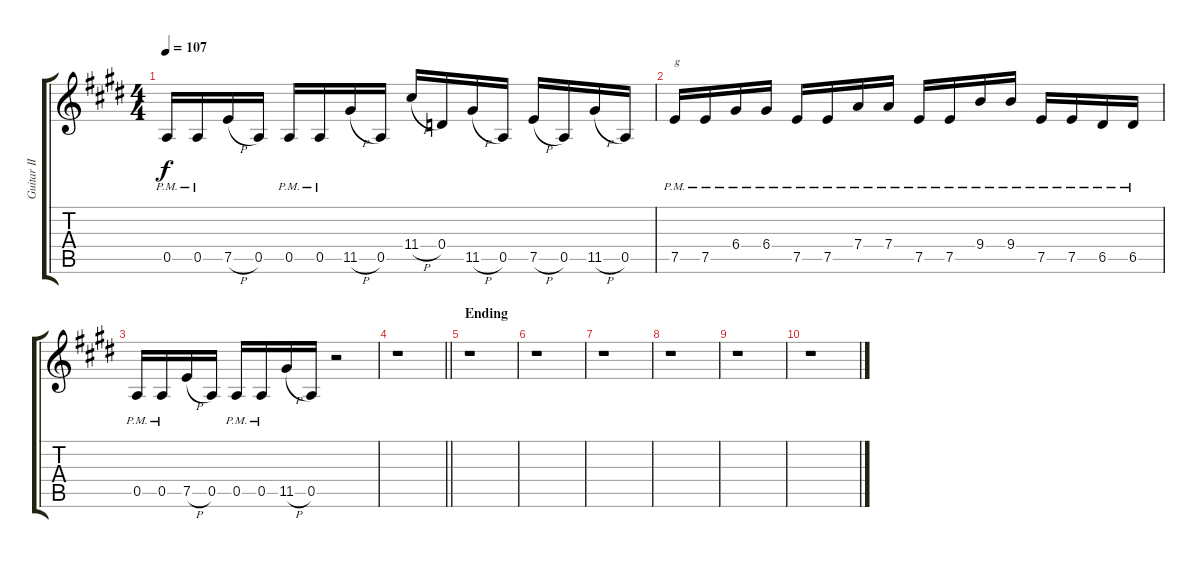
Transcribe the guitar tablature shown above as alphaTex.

\track ("Guitar II" "Guitar II") {instrument distortionguitar}
\staff {score tabs}
\tuning (E4 B3 G3 D3 A2 E2) {hide}
\ts (4 4)
\tempo 107
\clef g2
\ks e
0.5{pm}.16{dy f} 0.5{pm}.16 7.5{h}.16 0.5.16 0.5{pm}.16 0.5{pm}.16 11.5{h}.16 0.5.16 11.4{h}.16 0.4.16 11.5{h}.16 0.5.16 7.5{h}.16 0.5.16 11.5{h}.16 0.5.16 |
7.5{pm}.16{txt "g"} 7.5{pm}.16 6.4{pm}.16 6.4{pm}.16 7.5{pm}.16 7.5{pm}.16 7.4{pm}.16 7.4{pm}.16 7.5{pm}.16 7.5{pm}.16 9.4{pm}.16 9.4{pm}.16 7.5{pm}.16 7.5{pm}.16 6.5{pm}.16 6.5{pm}.16 |
0.5{pm}.16 0.5{pm}.16 7.5{h}.16 0.5.16 0.5{pm}.16 0.5{pm}.16 11.5{h}.16 0.5.16 r.2 |
\barLineRight lightlight
r.1 |
\section ("" "Ending")
r.1 |
r.1 |
r.1 |
r.1 |
r.1 |
r.1
